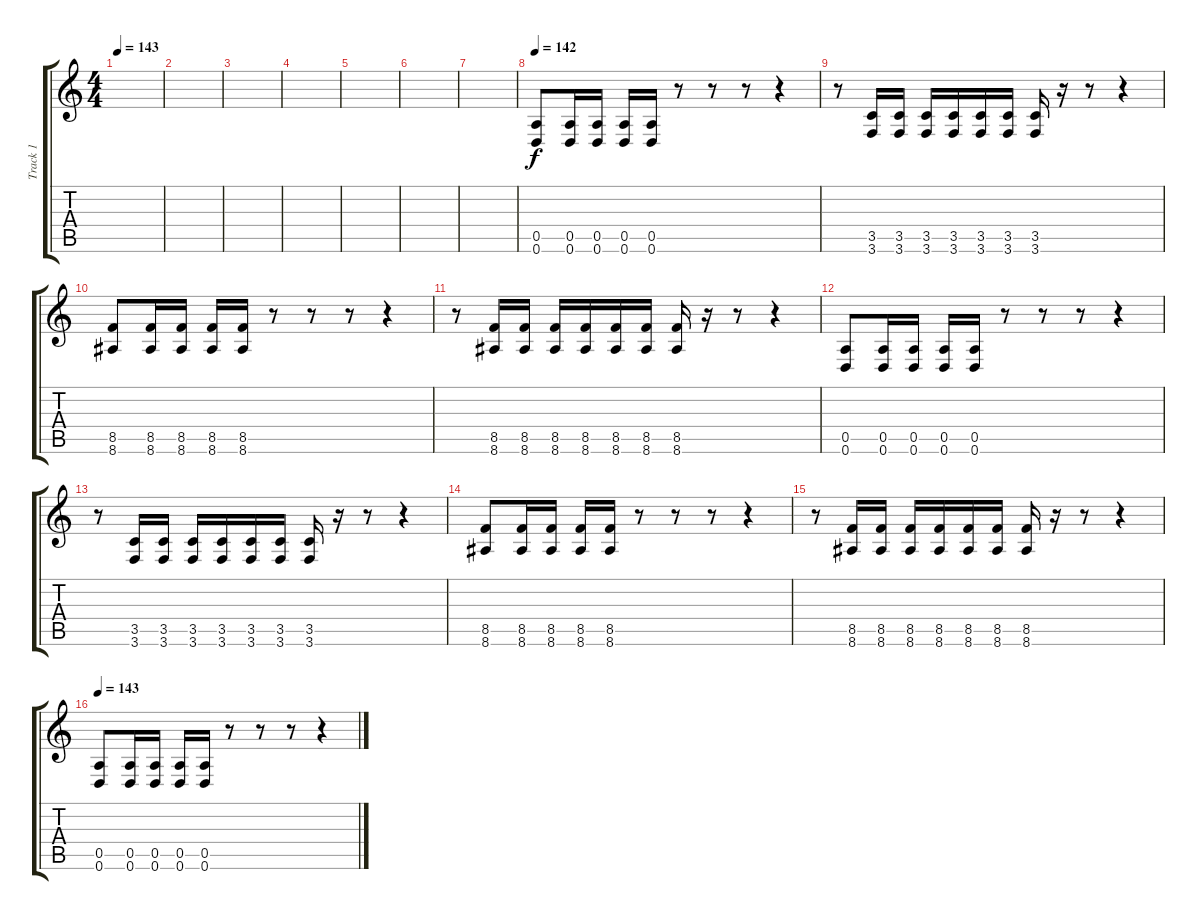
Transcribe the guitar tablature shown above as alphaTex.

\track ("Track 1" "Track 1") {instrument distortionguitar}
\staff {score tabs}
\tuning (E4 B3 G3 D3 A2 D2) {hide}
\ts (4 4)
\tempo 143
\clef g2
\ks c
|
|
|
|
|
|
|
\tempo 142
(0.5 0.6).8 (0.5 0.6).16 (0.5 0.6).16 (0.5 0.6).16 (0.5 0.6).16 r.8 r.8 r.8 r.4 |
r.8 (3.5 3.6).16 (3.5 3.6).16 (3.5 3.6).16 (3.5 3.6).16 (3.5 3.6).16 (3.5 3.6).16 (3.5 3.6).16 r.16 r.8 r.4 |
(8.5 8.6).8 (8.5 8.6).16 (8.5 8.6).16 (8.5 8.6).16 (8.5 8.6).16 r.8 r.8 r.8 r.4 |
r.8 (8.5 8.6).16 (8.5 8.6).16 (8.5 8.6).16 (8.5 8.6).16 (8.5 8.6).16 (8.5 8.6).16 (8.5 8.6).16 r.16 r.8 r.4 |
(0.5 0.6).8 (0.5 0.6).16 (0.5 0.6).16 (0.5 0.6).16 (0.5 0.6).16 r.8 r.8 r.8 r.4 |
r.8 (3.5 3.6).16 (3.5 3.6).16 (3.5 3.6).16 (3.5 3.6).16 (3.5 3.6).16 (3.5 3.6).16 (3.5 3.6).16 r.16 r.8 r.4 |
(8.5 8.6).8 (8.5 8.6).16 (8.5 8.6).16 (8.5 8.6).16 (8.5 8.6).16 r.8 r.8 r.8 r.4 |
r.8 (8.5 8.6).16 (8.5 8.6).16 (8.5 8.6).16 (8.5 8.6).16 (8.5 8.6).16 (8.5 8.6).16 (8.5 8.6).16 r.16 r.8 r.4 |
\tempo 142
\tempo 143
(0.5 0.6).8 (0.5 0.6).16 (0.5 0.6).16 (0.5 0.6).16 (0.5 0.6).16 r.8 r.8 r.8 r.4
